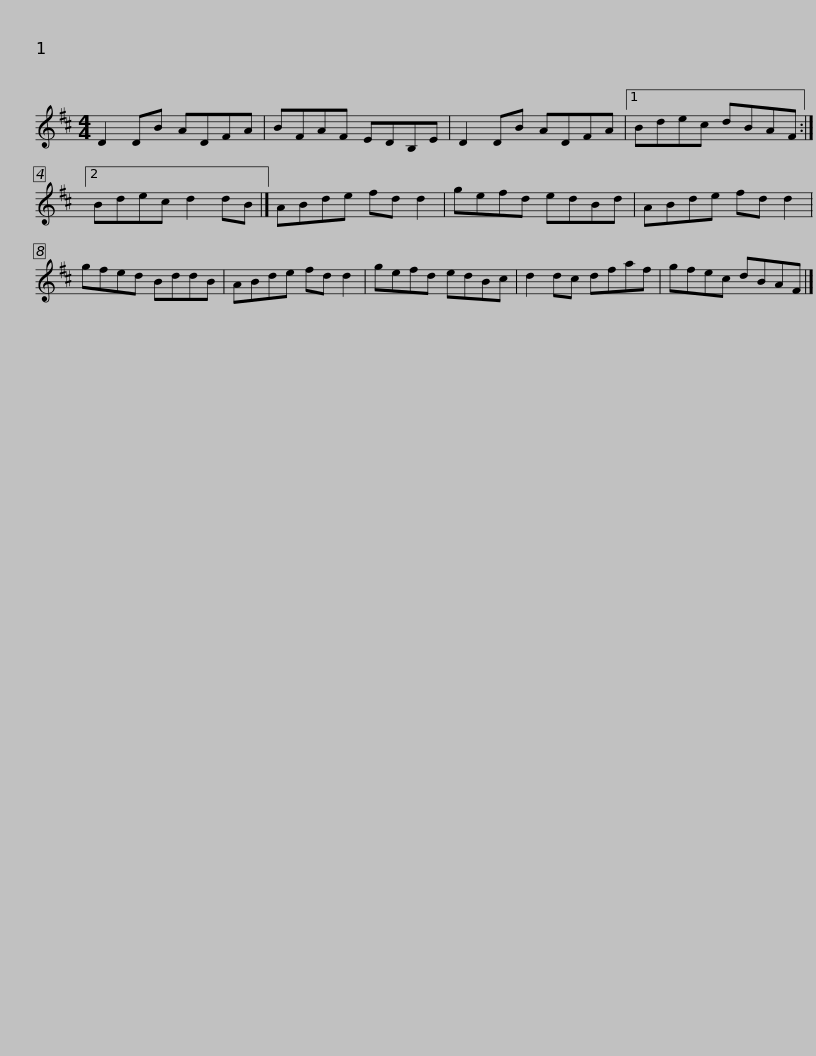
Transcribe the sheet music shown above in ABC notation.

X:1
L:1/8
M:4/4
I:linebreak $
K:D
V:1 treble
V:1
 D2 DB ADFA | BFAF EDB,E | D2 DB ADFA |1 Bdec dBAF :|2 Bdec d2 dB |]$ %5
 ABde fd d2 | gefd edBd | ABde fd d2 | gfed BddB | ABde fd d2 | %10
 gefd edBc |$ d2 dc dfaf | gfec dBAF |] %13
